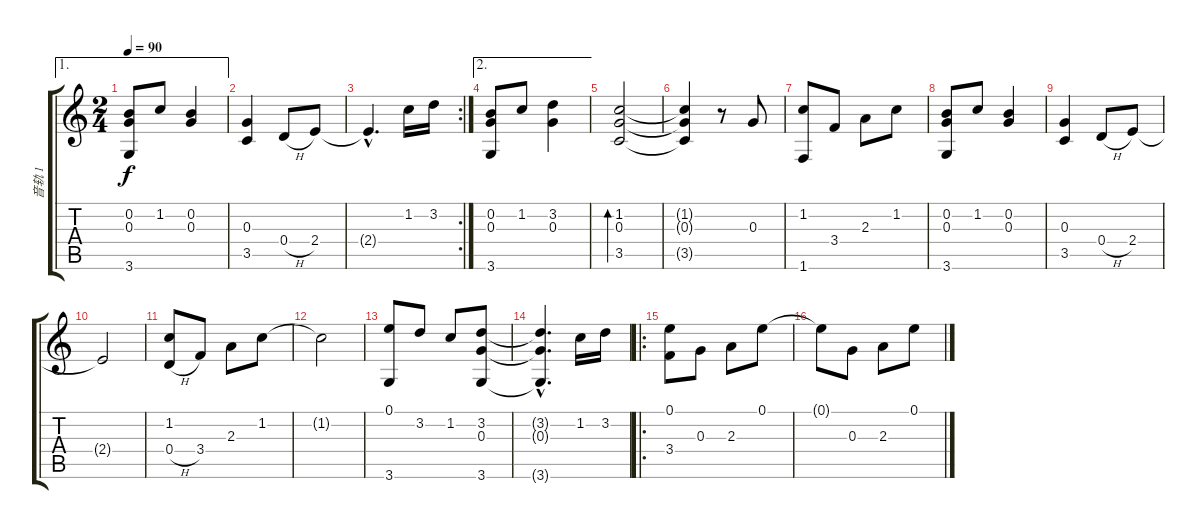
\track ("音轨 1" "音轨 1") {instrument acousticguitarsteel}
\staff {score tabs}
\tuning (E4 B3 G3 D3 A2 E2) {hide}
\ae 1
\ts (2 4)
\tempo 90
\clef g2
\ks c
(0.2 0.3 3.6).8{dy f} 1.2.8 (0.2 0.3).4 |
(0.3 3.5).4 0.4{h}.8 2.4.8 |
\rc 2
2.4{hac t}.4{d} 1.2.16 3.2.16 |
\ae 2
(0.2 0.3 3.6).8 1.2.8 (3.2 0.3).4 |
(1.2 0.3 3.5).2{bd 240} |
(1.2{t} 0.3{t} 3.5{t}).4 r.8 0.3.8 |
(1.2 1.6).8 3.4.8 2.3.8 1.2.8 |
(0.2 0.3 3.6).8 1.2.8 (0.2 0.3).4 |
(0.3 3.5).4 0.4{h}.8 2.4.8 |
2.4{t}.2 |
(1.2 0.4{h}).8 3.4.8 2.3.8 1.2.8 |
1.2{t}.2 |
(0.1 3.6).8 3.2.8 1.2.8 (3.2 0.3 3.6).8 |
(3.2{hac t} 0.3{hac t} 3.6{hac t}).4{d} 1.2.16 3.2.16 |
\ro
(0.1 3.4).8 0.3.8 2.3.8 0.1.8 |
0.1{t}.8 0.3.8 2.3.8 0.1.8
